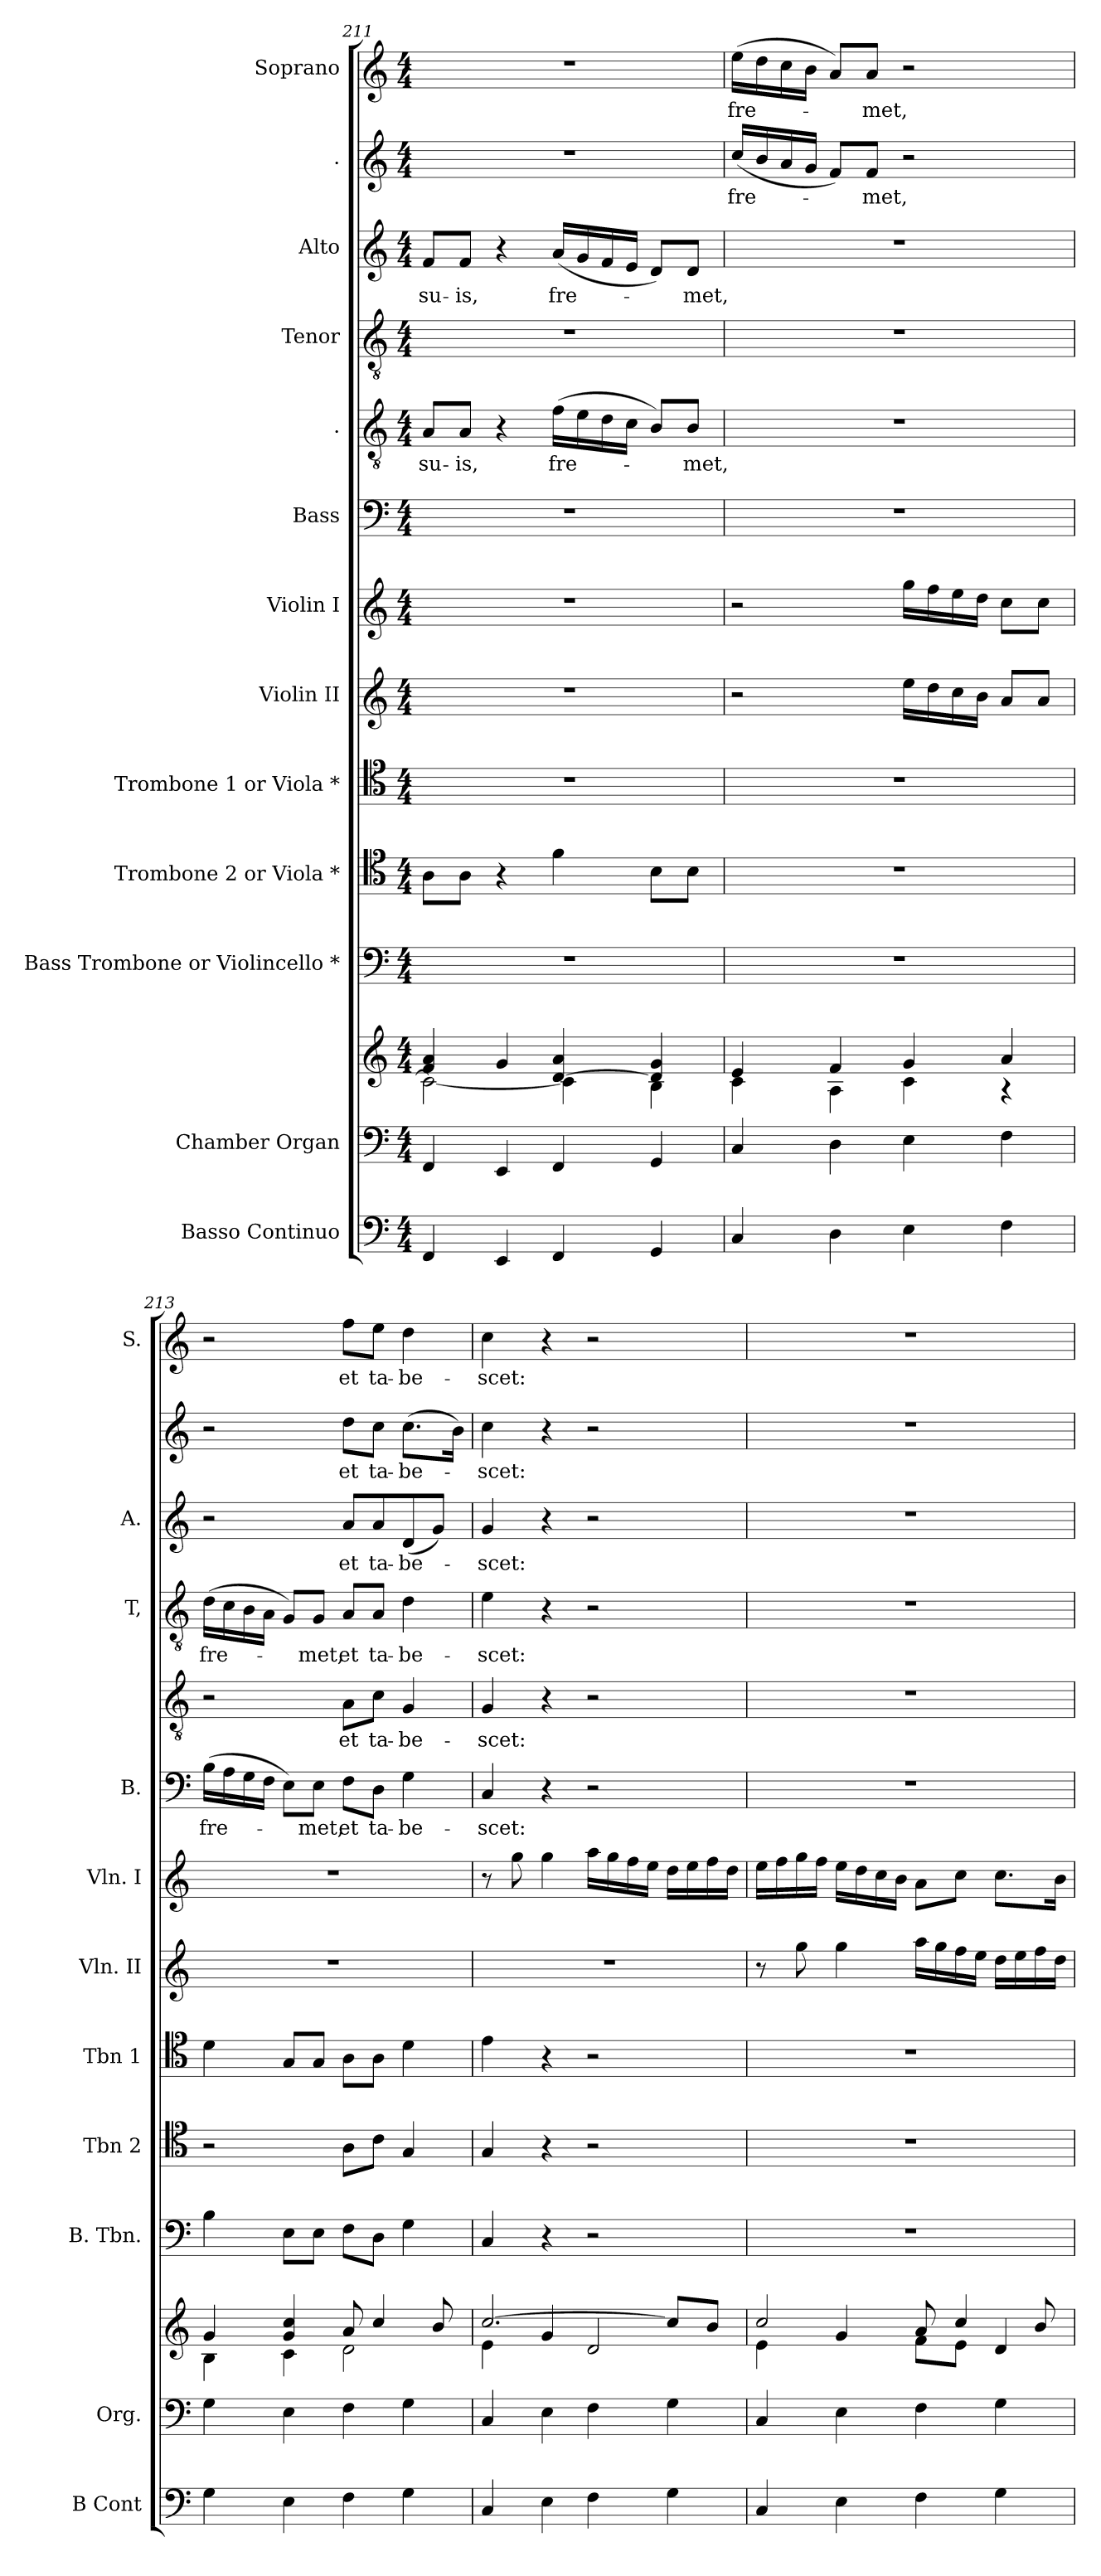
**kern	**kern	**kern	**kern	**kern	**kern	**kern	**kern	**kern	**text	**kern	**text	**kern	**text	**kern	**text	**kern	**text	**kern	**text
*part13	*part12	*part12	*part11	*part10	*part9	*part8	*part7	*part6	*part6	*part5	*part5	*part4	*part4	*part3	*part3	*part2	*part2	*part1	*part1
*staff14	*staff13	*staff12	*staff11	*staff10	*staff9	*staff8	*staff7	*staff6	*staff6	*staff5	*staff5	*staff4	*staff4	*staff3	*staff3	*staff2	*staff2	*staff1	*staff1
*I"Basso  Continuo	*I"Chamber  Organ	*	*I"Bass Trombone or Violincello *	*I"Trombone 2 or Viola *	*I"Trombone 1 or Viola *	*I"Violin II	*I"Violin I	*I"Bass	*	*I".	*	*I"Tenor	*	*I"Alto	*	*I".	*	*I"Soprano	*
*I'B Cont	*I'Org.	*	*I'B. Tbn.	*I'Tbn 2	*I'Tbn 1	*I'Vln. II	*I'Vln. I	*I'B.	*	*	*	*I'T,	*	*I'A.	*	*	*	*I'S.	*
*clefF4	*clefF4	*clefG2	*clefF4	*clefC4	*clefC4	*clefG2	*clefG2	*clefF4	*	*clefGv2	*	*clefGv2	*	*clefG2	*	*clefG2	*	*clefG2	*
*ITrd7c12	*	*	*	*	*	*	*	*	*	*ITrd7c12	*	*ITrd7c12	*	*	*	*	*	*	*
*k[]	*k[]	*k[]	*k[]	*k[]	*k[]	*k[]	*k[]	*k[]	*	*k[]	*	*k[]	*	*k[]	*	*k[]	*	*k[]	*
*M4/4	*M4/4	*M4/4	*M4/4	*M4/4	*M4/4	*M4/4	*M4/4	*M4/4	*	*M4/4	*	*M4/4	*	*M4/4	*	*M4/4	*	*M4/4	*
=211	=211	=211	=211	=211	=211	=211	=211	=211	=211	=211	=211	=211	=211	=211	=211	=211	=211	=211	=211
*	*	*^	*	*	*	*	*	*	*	*	*	*	*	*	*	*	*	*	*
!	!	!	!	!	!	!	!	!	!	!	!	!LO:LY:b	!	!	!	!LO:LY:b	!	!	!	!
4FFF/	4FF/	4f/ 4a/	2c\_	1r	8A\L	1r	1r	1r	1r	.	8AA/L	su-	1r	.	8f/L	su-	1r	.	1r	.
!	!	!	!	!	!	!	!	!	!	!	!	!LO:LY:b	!	!	!	!LO:LY:b	!	!	!	!
.	.	.	.	.	8A\J	.	.	.	.	.	8AA/J	-is,	.	.	8f/J	-is,	.	.	.	.
4EEE/	4EE/	4g/	.	.	4r	.	.	.	.	.	4r	.	.	.	4r	.	.	.	.	.
!	!	!	!	!	!	!	!	!	!	!	!	!LO:LY:b	!	!	!	!LO:LY:b	!	!	!	!
4FFF/	4FF/	[4d/ 4a/	4c\]	.	4f\	.	.	.	.	.	(>16F\LL	fre-	.	.	(<16a/LL	fre-	.	.	.	.
.	.	.	.	.	.	.	.	.	.	.	16E\	.	.	.	16g/	.	.	.	.	.
.	.	.	.	.	.	.	.	.	.	.	16D\	.	.	.	16f/	.	.	.	.	.
.	.	.	.	.	.	.	.	.	.	.	16C\JJ	.	.	.	16e/JJ	.	.	.	.	.
4GGG/	4GG/	4d/] 4g/	4B\	.	8B\L	.	.	.	.	.	8BB/L)	.	.	.	8d/L)	.	.	.	.	.
!	!	!	!	!	!	!	!	!	!	!	!	!LO:LY:b	!	!	!	!LO:LY:b	!	!	!	!
.	.	.	.	.	8B\J	.	.	.	.	.	8BB/J	-met,	.	.	8d/J	-met,	.	.	.	.
!!LO:PB:g=z
=212	=212	=212	=212	=212	=212	=212	=212	=212	=212	=212	=212	=212	=212	=212	=212	=212	=212	=212	=212	=212
!	!	!	!	!	!	!	!	!	!	!	!	!	!	!	!	!	!	!LO:LY:b	!	!LO:LY:b
4CC/	4C/	4e/	4c\	1r	1r	1r	2r	2r	1r	.	1r	.	1r	.	1r	.	(<16cc/LL	fre-	(>16ee\LL	fre-
.	.	.	.	.	.	.	.	.	.	.	.	.	.	.	.	.	16b/	.	16dd\	.
.	.	.	.	.	.	.	.	.	.	.	.	.	.	.	.	.	16a/	.	16cc\	.
.	.	.	.	.	.	.	.	.	.	.	.	.	.	.	.	.	16g/JJ	.	16b\JJ	.
4DD\	4D\	4f/	4A\	.	.	.	.	.	.	.	.	.	.	.	.	.	8f/L)	.	8a/L)	.
!	!	!	!	!	!	!	!	!	!	!	!	!	!	!	!	!	!	!LO:LY:b	!	!LO:LY:b
.	.	.	.	.	.	.	.	.	.	.	.	.	.	.	.	.	8f/J	-met,	8a/J	-met,
4EE\	4E\	4g/	4c\	.	.	.	16ee\LL	16gg\LL	.	.	.	.	.	.	.	.	2r	.	2r	.
.	.	.	.	.	.	.	16dd\	16ff\	.	.	.	.	.	.	.	.	.	.	.	.
.	.	.	.	.	.	.	16cc\	16ee\	.	.	.	.	.	.	.	.	.	.	.	.
.	.	.	.	.	.	.	16b\JJ	16dd\JJ	.	.	.	.	.	.	.	.	.	.	.	.
4FF\	4F\	4a/	4r	.	.	.	8a/L	8cc\L	.	.	.	.	.	.	.	.	.	.	.	.
.	.	.	.	.	.	.	8a/J	8cc\J	.	.	.	.	.	.	.	.	.	.	.	.
=213	=213	=213	=213	=213	=213	=213	=213	=213	=213	=213	=213	=213	=213	=213	=213	=213	=213	=213	=213	=213
!	!	!	!	!	!	!	!	!	!	!LO:LY:b	!	!	!	!LO:LY:b	!	!	!	!	!	!
4GG\	4G\	4g/	4B\	4B\	2r	4d\	1r	1r	(>16B\LL	fre-	2r	.	(>16D\LL	fre-	2r	.	2r	.	2r	.
.	.	.	.	.	.	.	.	.	16A\	.	.	.	16C\	.	.	.	.	.	.	.
.	.	.	.	.	.	.	.	.	16G\	.	.	.	16BB\	.	.	.	.	.	.	.
.	.	.	.	.	.	.	.	.	16F\JJ	.	.	.	16AA\JJ	.	.	.	.	.	.	.
4EE\	4E\	4g/ 4cc/	4c\	8E\L	.	8G/L	.	.	8E\L)	.	.	.	8GG/L)	.	.	.	.	.	.	.
!	!	!	!	!	!	!	!	!	!	!LO:LY:b	!	!	!	!LO:LY:b	!	!	!	!	!	!
.	.	.	.	8E\J	.	8G/J	.	.	8E\J	-met,	.	.	8GG/J	-met,	.	.	.	.	.	.
!	!	!	!	!	!	!	!	!	!	!LO:LY:b	!	!LO:LY:b	!	!LO:LY:b	!	!LO:LY:b	!	!LO:LY:b	!	!LO:LY:b
4FF\	4F\	8a/	2d\	8F\L	8A\L	8A\L	.	.	8F\L	et	8AA\L	et	8AA/L	et	8a/L	et	8dd\L	et	8ff\L	et
!	!	!	!	!	!	!	!	!	!	!LO:LY:b	!	!LO:LY:b	!	!LO:LY:b	!	!LO:LY:b	!	!LO:LY:b	!	!LO:LY:b
.	.	4cc/	.	8D\J	8c\J	8A\J	.	.	8D\J	ta-	8C\J	ta-	8AA/J	ta-	8a/	ta-	8cc\J	ta-	8ee\J	ta-
!	!	!	!	!	!	!	!	!	!	!LO:LY:b	!	!LO:LY:b	!	!LO:LY:b	!	!LO:LY:b	!	!LO:LY:b	!	!LO:LY:b
4GG\	4G\	.	.	4G\	4G/	4d\	.	.	4G\	-be-	4GG/	-be-	4D\	-be-	(<8d/	-be-	(>8.cc\L	-be-	4dd\	-be-
.	.	8b/	.	.	.	.	.	.	.	.	.	.	.	.	8g/J)	.	.	.	.	.
.	.	.	.	.	.	.	.	.	.	.	.	.	.	.	.	.	16b\Jk)	.	.	.
=214	=214	=214	=214	=214	=214	=214	=214	=214	=214	=214	=214	=214	=214	=214	=214	=214	=214	=214	=214	=214
!	!	!	!	!	!	!	!	!	!	!LO:LY:b	!	!LO:LY:b	!	!LO:LY:b	!	!LO:LY:b	!	!LO:LY:b	!	!LO:LY:b
4CC/	4C/	[2.cc/	4e\	4C/	4G/	4e\	1r	8r	4C/	-scet:	4GG/	-scet:	4E\	-scet:	4g/	-scet:	4cc\	-scet:	4cc\	-scet:
.	.	.	.	.	.	.	.	8gg\	.	.	.	.	.	.	.	.	.	.	.	.
4EE\	4E\	.	4g/	4r	4r	4r	.	4gg\	4r	.	4r	.	4r	.	4r	.	4r	.	4r	.
4FF\	4F\	.	2d/	2r	2r	2r	.	16aa\LL	2r	.	2r	.	2r	.	2r	.	2r	.	2r	.
.	.	.	.	.	.	.	.	16gg\	.	.	.	.	.	.	.	.	.	.	.	.
.	.	.	.	.	.	.	.	16ff\	.	.	.	.	.	.	.	.	.	.	.	.
.	.	.	.	.	.	.	.	16ee\JJ	.	.	.	.	.	.	.	.	.	.	.	.
4GG\	4G\	8cc/L]	.	.	.	.	.	16dd\LL	.	.	.	.	.	.	.	.	.	.	.	.
.	.	.	.	.	.	.	.	16ee\	.	.	.	.	.	.	.	.	.	.	.	.
.	.	8b/J	.	.	.	.	.	16ff\	.	.	.	.	.	.	.	.	.	.	.	.
.	.	.	.	.	.	.	.	16dd\JJ	.	.	.	.	.	.	.	.	.	.	.	.
!!LO:PB:g=z
=215	=215	=215	=215	=215	=215	=215	=215	=215	=215	=215	=215	=215	=215	=215	=215	=215	=215	=215	=215	=215
4CC/	4C/	2cc/	4e\	1r	1r	1r	8r	16ee\LL	1r	.	1r	.	1r	.	1r	.	1r	.	1r	.
.	.	.	.	.	.	.	.	16ff\	.	.	.	.	.	.	.	.	.	.	.	.
.	.	.	.	.	.	.	8gg\	16gg\	.	.	.	.	.	.	.	.	.	.	.	.
.	.	.	.	.	.	.	.	16ff\JJ	.	.	.	.	.	.	.	.	.	.	.	.
4EE\	4E\	.	4g/	.	.	.	4gg\	16ee\LL	.	.	.	.	.	.	.	.	.	.	.	.
.	.	.	.	.	.	.	.	16dd\	.	.	.	.	.	.	.	.	.	.	.	.
.	.	.	.	.	.	.	.	16cc\	.	.	.	.	.	.	.	.	.	.	.	.
.	.	.	.	.	.	.	.	16b\JJ	.	.	.	.	.	.	.	.	.	.	.	.
4FF\	4F\	8a/	8f\L	.	.	.	16aa\LL	8a\L	.	.	.	.	.	.	.	.	.	.	.	.
.	.	.	.	.	.	.	16gg\	.	.	.	.	.	.	.	.	.	.	.	.	.
.	.	4cc/	8e\J	.	.	.	16ff\	8cc\J	.	.	.	.	.	.	.	.	.	.	.	.
.	.	.	.	.	.	.	16ee\JJ	.	.	.	.	.	.	.	.	.	.	.	.	.
4GG\	4G\	.	4d/	.	.	.	16dd\LL	8.cc\L	.	.	.	.	.	.	.	.	.	.	.	.
.	.	.	.	.	.	.	16ee\	.	.	.	.	.	.	.	.	.	.	.	.	.
.	.	8b/	.	.	.	.	16ff\	.	.	.	.	.	.	.	.	.	.	.	.	.
.	.	.	.	.	.	.	16dd\JJ	16b\Jk	.	.	.	.	.	.	.	.	.	.	.	.
*	*	*v	*v	*	*	*	*	*	*	*	*	*	*	*	*	*	*	*	*	*
=	=	=	=	=	=	=	=	=	=	=	=	=	=	=	=	=	=	=	=
*-	*-	*-	*-	*-	*-	*-	*-	*-	*-	*-	*-	*-	*-	*-	*-	*-	*-	*-	*-
